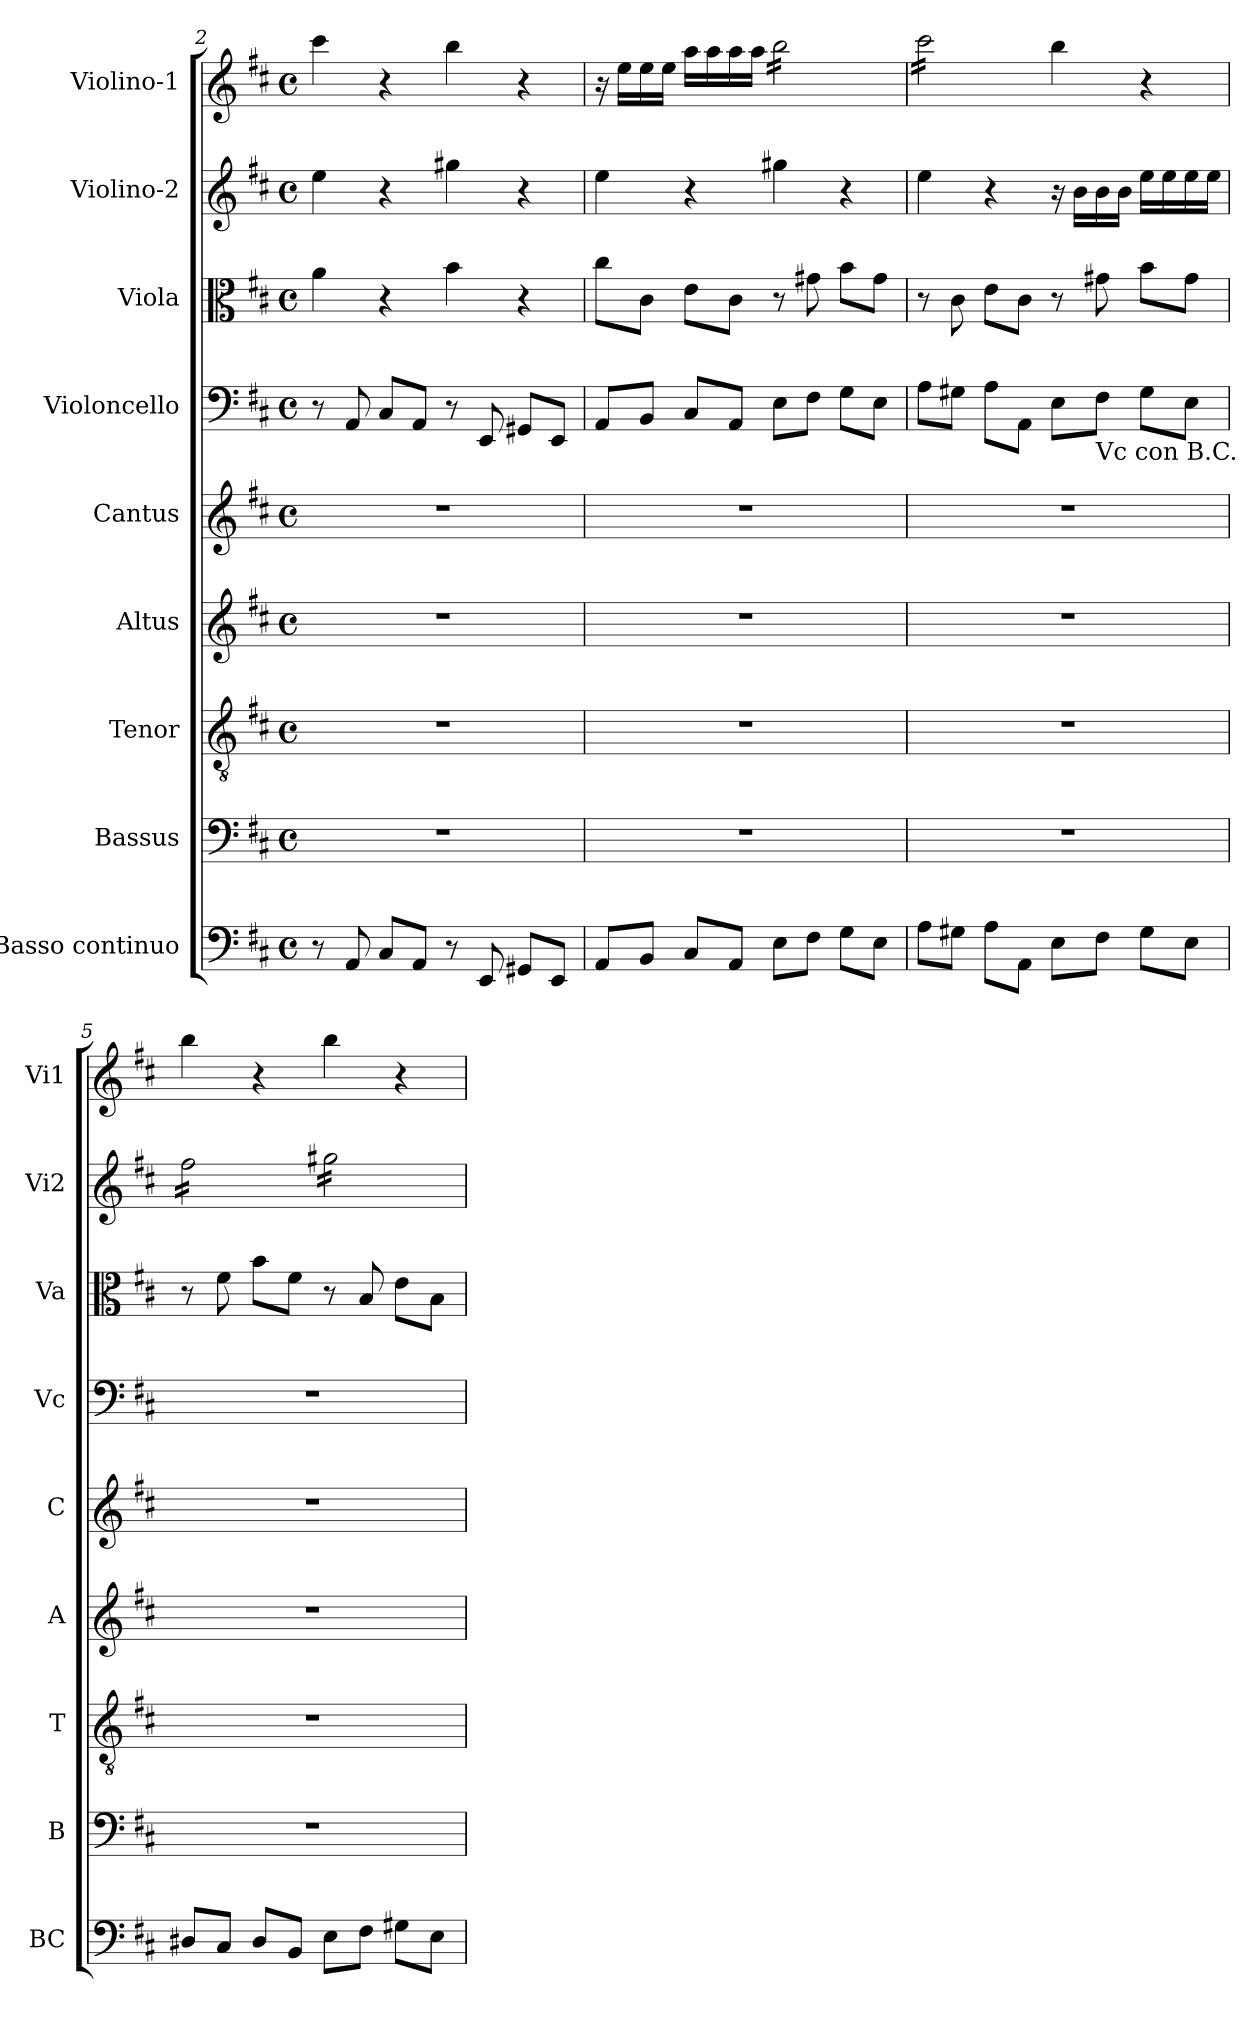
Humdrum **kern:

**kern	**kern	**kern	**kern	**kern	**kern	**kern	**kern	**kern
*part9	*part8	*part7	*part6	*part5	*part4	*part3	*part2	*part1
*staff9	*staff8	*staff7	*staff6	*staff5	*staff4	*staff3	*staff2	*staff1
*I"Basso continuo	*I"Bassus	*I"Tenor	*I"Altus	*I"Cantus	*I"Violoncello	*I"Viola	*I"Violino-2	*I"Violino-1
*I'BC	*I'B	*I'T	*I'A	*I'C	*I'Vc	*I'Va	*I'Vi2	*I'Vi1
*clefF4	*clefF4	*clefGv2	*clefG2	*clefG2	*clefF4	*clefC3	*clefG2	*clefG2
*k[f#c#]	*k[f#c#]	*k[f#c#]	*k[f#c#]	*k[f#c#]	*k[f#c#]	*k[f#c#]	*k[f#c#]	*k[f#c#]
*D:	*D:	*D:	*D:	*D:	*D:	*D:	*D:	*D:
*M4/4	*M4/4	*M4/4	*M4/4	*M4/4	*M4/4	*M4/4	*M4/4	*M4/4
*met(c)	*met(c)	*met(c)	*met(c)	*met(c)	*met(c)	*met(c)	*met(c)	*met(c)
=2	=2	=2	=2	=2	=2	=2	=2	=2
8r	1r	1r	1r	1r	8r	4a\	4ee\	4ccc#\
8AA/	.	.	.	.	8AA/	.	.	.
8C#/L	.	.	.	.	8C#/L	4r	4r	4r
8AA/J	.	.	.	.	8AA/J	.	.	.
8r	.	.	.	.	8r	4b\	4gg#X\	4bb\
8EE/	.	.	.	.	8EE/	.	.	.
8GG#X/L	.	.	.	.	8GG#X/L	4r	4r	4r
8EE/J	.	.	.	.	8EE/J	.	.	.
=3	=3	=3	=3	=3	=3	=3	=3	=3
8AA/L	1r	1r	1r	1r	8AA/L	8cc#\L	4ee\	16r
.	.	.	.	.	.	.	.	16ee\LL
8BB/J	.	.	.	.	8BB/J	8c#\J	.	16ee\
.	.	.	.	.	.	.	.	16ee\JJ
8C#/L	.	.	.	.	8C#/L	8e\L	4r	16aa\LL
.	.	.	.	.	.	.	.	16aa\
8AA/J	.	.	.	.	8AA/J	8c#\J	.	16aa\
.	.	.	.	.	.	.	.	16aa\JJ
*	*	*	*	*	*	*	*	*tremolo
8E\L	.	.	.	.	8E\L	8r	4gg#X\	16bb\LL
.	.	.	.	.	.	.	.	16bb\
8F#\J	.	.	.	.	8F#\J	8g#X\	.	16bb\
.	.	.	.	.	.	.	.	16bb\
8G\L	.	.	.	.	8G\L	8b\L	4r	16bb\
.	.	.	.	.	.	.	.	16bb\
8E\J	.	.	.	.	8E\J	8g#\J	.	16bb\
.	.	.	.	.	.	.	.	16bb\JJ
=4	=4	=4	=4	=4	=4	=4	=4	=4
8A\L	1r	1r	1r	1r	8A\L	8r	4ee\	16ccc#\LL
.	.	.	.	.	.	.	.	16ccc#\
8G#X\J	.	.	.	.	8G#X\J	8c#\	.	16ccc#\
.	.	.	.	.	.	.	.	16ccc#\
8A\L	.	.	.	.	8A\L	8e\L	4r	16ccc#\
.	.	.	.	.	.	.	.	16ccc#\
8AA\J	.	.	.	.	8AA\J	8c#\J	.	16ccc#\
.	.	.	.	.	.	.	.	16ccc#\JJ
*	*	*	*	*	*	*	*	*Xtremolo
8E\L	.	.	.	.	8E\L	8r	16r	4bb\
.	.	.	.	.	.	.	16b\LL	.
!	!	!	!	!	!LO:TX:b:t=Vc con B.C.	!	!	!
8F#\J	.	.	.	.	8F#\J	8g#X\	16b\	.
.	.	.	.	.	.	.	16b\JJ	.
8G#\L	.	.	.	.	8G#\L	8b\L	16ee\LL	4r
.	.	.	.	.	.	.	16ee\	.
8E\J	.	.	.	.	8E\J	8g#\J	16ee\	.
.	.	.	.	.	.	.	16ee\JJ	.
!!LO:PB:g=z
=5	=5	=5	=5	=5	=5	=5	=5	=5
*	*	*	*	*	*	*	*tremolo	*
8D#X/L	1r	1r	1r	1r	1r	8r	16ff#\LL	4bb\
.	.	.	.	.	.	.	16ff#\	.
8C#/J	.	.	.	.	.	8f#\	16ff#\	.
.	.	.	.	.	.	.	16ff#\	.
8D#/L	.	.	.	.	.	8b\L	16ff#\	4r
.	.	.	.	.	.	.	16ff#\	.
8BB/J	.	.	.	.	.	8f#\J	16ff#\	.
.	.	.	.	.	.	.	16ff#\JJ	.
8E\L	.	.	.	.	.	8r	16gg#X\LL	4bb\
.	.	.	.	.	.	.	16gg#X\	.
8F#\J	.	.	.	.	.	8B/	16gg#X\	.
.	.	.	.	.	.	.	16gg#X\	.
8G#X\L	.	.	.	.	.	8e\L	16gg#X\	4r
.	.	.	.	.	.	.	16gg#X\	.
8E\J	.	.	.	.	.	8B\J	16gg#X\	.
.	.	.	.	.	.	.	16gg#X\JJ	.
*	*	*	*	*	*	*	*Xtremolo	*
=	=	=	=	=	=	=	=	=
*-	*-	*-	*-	*-	*-	*-	*-	*-
